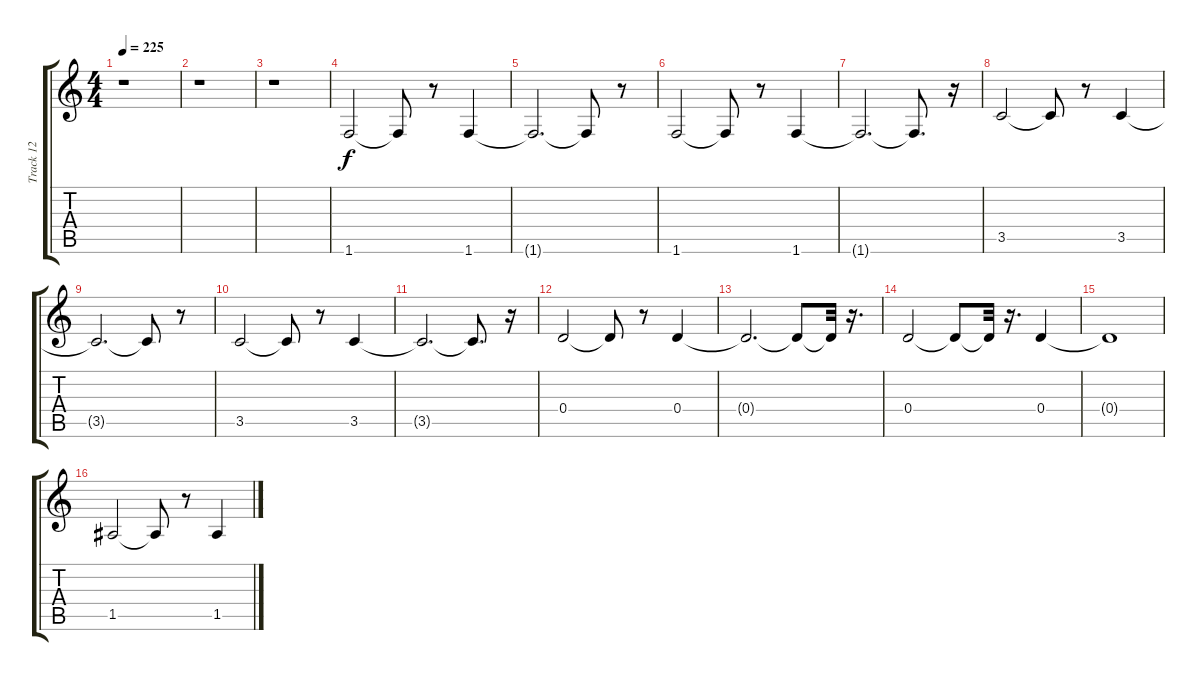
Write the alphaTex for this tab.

\track ("Track 12" "Track 12") {instrument distortionguitar}
\staff {score tabs}
\tuning (E4 B3 G3 D3 A2 E2) {hide}
\ts (4 4)
\tempo 225
\clef g2
\ks c
r.1{dy f} |
r.1 |
r.1 |
1.6.2 1.6{t}.8 r.8 1.6.4 |
1.6{t}.2{d} 1.6{t}.8 r.8 |
1.6.2 1.6{t}.8 r.8 1.6.4 |
1.6{t}.2{d} 1.6{t}.8{d} r.16 |
3.5.2 3.5{t}.8 r.8 3.5.4 |
3.5{t}.2{d} 3.5{t}.8 r.8 |
3.5.2 3.5{t}.8 r.8 3.5.4 |
3.5{t}.2{d} 3.5{t}.8{d} r.16 |
0.4.2 0.4{t}.8 r.8 0.4.4 |
0.4{t}.2{d} 0.4{t}.8 0.4{t}.32 r.16{d} |
0.4.2 0.4{t}.8 0.4{t}.32 r.16{d} 0.4.4 |
0.4{t}.1 |
1.5.2 1.5{t}.8 r.8 1.5.4
